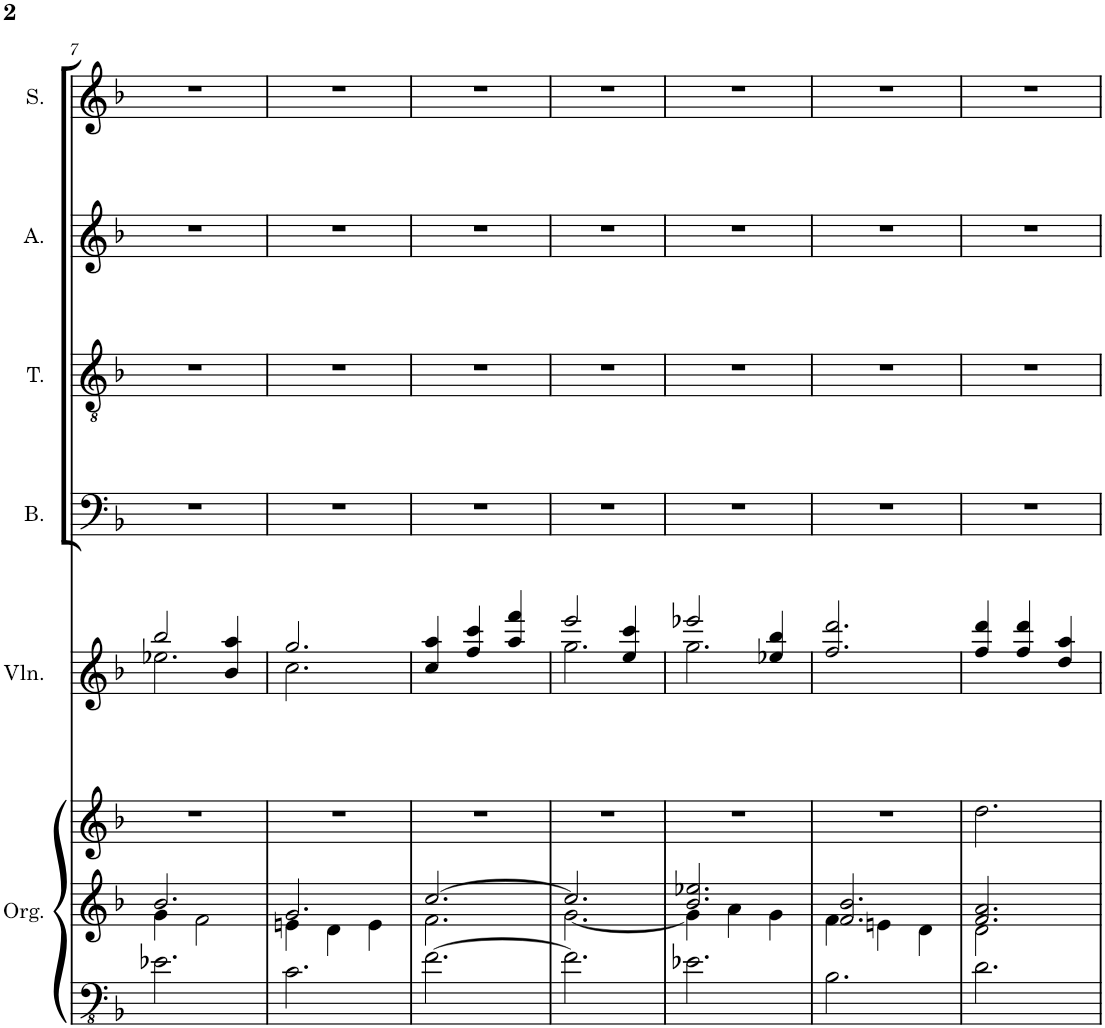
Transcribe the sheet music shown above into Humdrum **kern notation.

**kern	**kern	**kern	**kern	**kern	**kern	**kern	**kern	**kern
*part7	*part7	*part7	*part6	*part5	*part4	*part3	*part2	*part1
*staff9	*staff8	*staff7	*staff6	*staff5	*staff4	*staff3	*staff2	*staff1
*I"Organ	*	*	*I"Violin	*I"Bass	*I"Tenor	*I"Alto	*I"Soprano	*I"Descant
*I'Org.	*	*	*I'Vln.	*I'B.	*I'T.	*I'A.	*I'S.	*I'D
!!LO:PB:g=z
*clefFv4	*clefG2	*clefG2	*clefG2	*clefF4	*clefGv2	*clefG2	*clefG2	*clefG2
*k[b-]	*k[b-]	*k[b-]	*k[b-]	*k[b-]	*k[b-]	*k[b-]	*k[b-]	*k[b-]
*M3/4	*M3/4	*M3/4	*M3/4	*M3/4	*M3/4	*M3/4	*M3/4	*M3/4
=7	=7	=7	=7	=7	=7	=7	=7	=7
*	*^	*	*^	*	*	*	*	*
2.E-X\	2.b-/	4g\	2.r	2bb-/	2.ee-X\	2.r	2.r	2.r	2.r	2.r
.	.	2f\	.	.	.	.	.	.	.	.
.	.	.	.	4b-/ 4aa/	.	.	.	.	.	.
=8	=8	=8	=8	=8	=8	=8	=8	=8	=8	=8
2.C\	2.g/	4en\	2.r	2.gg/	2.cc\	2.r	2.r	2.r	2.r	2.r
.	.	4d\	.	.	.	.	.	.	.	.
.	.	4e\	.	.	.	.	.	.	.	.
*	*	*	*	*v	*v	*	*	*	*	*
=9	=9	=9	=9	=9	=9	=9	=9	=9	=9
[2.F\	[2.cc/	2.f\	2.r	4cc/ 4aa/	2.r	2.r	2.r	2.r	2.r
.	.	.	.	4ff/ 4ccc/	.	.	.	.	.
.	.	.	.	4aa/ 4fff/	.	.	.	.	.
=10	=10	=10	=10	=10	=10	=10	=10	=10	=10
*	*	*	*	*^	*	*	*	*	*
2.F\]	2.cc/]	[2.g\	2.r	2eee/	2.gg\	2.r	2.r	2.r	2.r	2.r
.	.	.	.	4ee/ 4ccc/	.	.	.	.	.	.
=11	=11	=11	=11	=11	=11	=11	=11	=11	=11	=11
2.E-X\	2.b-/ 2.ee-X/	4g\]	2.r	2eee-X/	2.gg\	2.r	2.r	2.r	2.r	2.r
.	.	4a\	.	.	.	.	.	.	.	.
.	.	4g\	.	4ee-X/ 4bb-/	.	.	.	.	.	.
*	*	*	*	*v	*v	*	*	*	*	*
=12	=12	=12	=12	=12	=12	=12	=12	=12	=12
2.BB-\	2.f/ 2.b-/	4f\	2.r	2.ff/ 2.ddd/	2.r	2.r	2.r	2.r	2.r
.	.	4en\	.	.	.	.	.	.	.
.	.	4d\	.	.	.	.	.	.	.
=13	=13	=13	=13	=13	=13	=13	=13	=13	=13
2.D\	2.f/ 2.a/	2d\	2.dd\	4ff/ 4ddd/	2.r	2.r	2.r	2.r	2.r
.	.	.	.	4ff/ 4ddd/	.	.	.	.	.
.	.	4ryy	.	4dd/ 4aa/	.	.	.	.	.
*	*v	*v	*	*	*	*	*	*	*
=	=	=	=	=	=	=	=	=
*-	*-	*-	*-	*-	*-	*-	*-	*-
